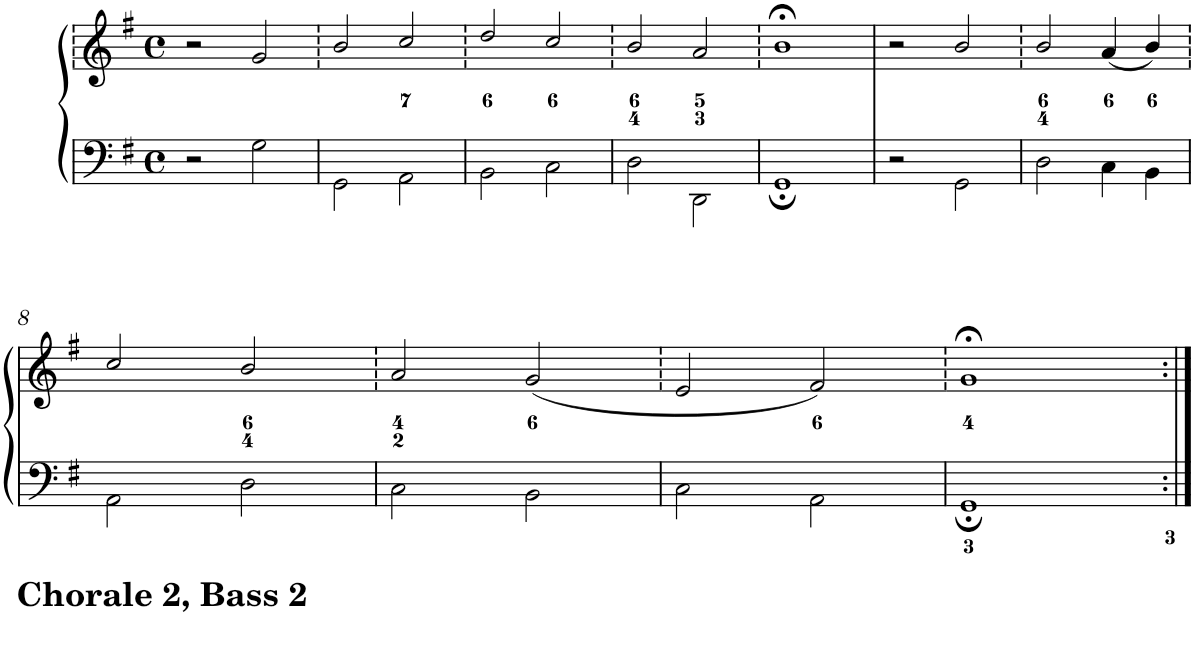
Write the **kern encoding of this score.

**kern	**kern
*part1	*part1
*staff2	*staff1
*I"Piano	*
*I'Pno.	*
*clefF4	*clefG2
*k[f#]	*k[f#]
*G:	*G:
*M4/4	*M4/4
*met(c)	*met(c)
=1	=1
2r	2r
2G\	2g/
=2	=2
2GG\	2b/
2AA\	2cc/
=3	=3
2BB\	2dd/
2C\	2cc/
=4	=4
2D\	2b/
2DD\	2a/
=5	=5
1GG;	1b;<
=6	=6
2r	2r
2GG\	2b/
=7	=7
2D\	2b/
4C\	(4a/
4BB\	4b/)
!!LO:LB:g=z
=8	=8
2AA\	2cc/
2D\	2b/
=9	=9
2C\	2a/
2BB\	(2g/
=10	=10
2C\	2e/
2AA\	2f#/)
=11	=11
1GG;	1g;<
=:|!	=:|!
*-	*-
